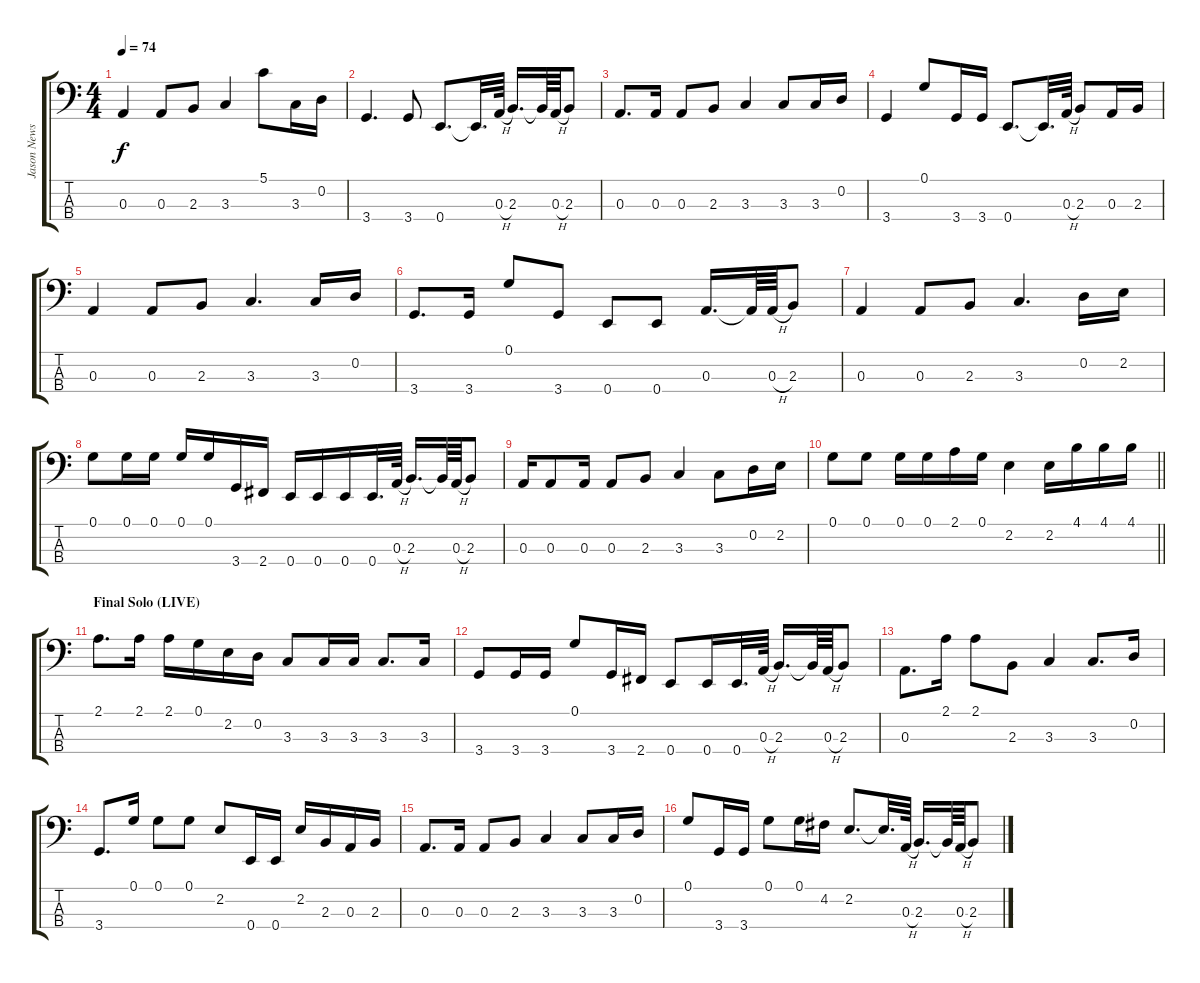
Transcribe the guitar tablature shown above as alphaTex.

\track ("Jason Newsted" "Jason News") {instrument electricbasspick}
\staff {score tabs}
\tuning (G2 D2 A1 E1) {hide}
\ts (4 4)
\tempo 74
\clef f4
\ks c
0.3.4{dy f} 0.3.8 2.3.8 3.3.4 5.1.8 3.3.16 0.2.16 |
3.4.4{d} 3.4.8 0.4.8{d} 0.4{t}.32{d} 0.3{h}.64 2.3.16{d} 2.3{t}.64 0.3{h}.64 2.3.8 |
0.3.8{d} 0.3.16 0.3.8 2.3.8 3.3.4 3.3.8 3.3.16 0.2.16 |
3.4.4 0.1.8 3.4.16 3.4.16 0.4.8{d} 0.4{t}.32{d} 0.3{h}.64 2.3.8 0.3.16 2.3.16 |
0.3.4 0.3.8 2.3.8 3.3.4{d} 3.3.16 0.2.16 |
3.4.8{d} 3.4.16 0.1.8 3.4.8 0.4.8 0.4.8 0.3.16{d} 0.3{t}.64 0.3{h}.64 2.3.8 |
0.3.4 0.3.8 2.3.8 3.3.4{d} 0.2.16 2.2.16 |
0.1.8 0.1.16 0.1.16 0.1.16 0.1.16 3.4.16 2.4.16 0.4.16 0.4.16 0.4.16 0.4.32{d} 0.3{h}.64 2.3.16{d} 2.3{t}.64 0.3{h}.64 2.3.8 |
0.3.16 0.3.8 0.3.16 0.3.8 2.3.8 3.3.4 3.3.8 0.2.16 2.2.16 |
\barLineRight lightlight
0.1.8 0.1.8 0.1.16 0.1.16 2.1.16 0.1.16 2.2.4 2.2.16 4.1.16 4.1.16 4.1.16 |
\section ("" "Final Solo (LIVE)")
2.1.8{d} 2.1.16 2.1.16 0.1.16 2.2.16 0.2.16 3.3.8 3.3.16 3.3.16 3.3.8{d} 3.3.16 |
3.4.8 3.4.16 3.4.16 0.1.8 3.4.16 2.4.16 0.4.8 0.4.16 0.4.32{d} 0.3{h}.64 2.3.16{d} 2.3{t}.64 0.3{h}.64 2.3.8 |
0.3.8{d} 2.1.16 2.1.8 2.3.8 3.3.4 3.3.8{d} 0.2.16 |
3.4.8{d} 0.1.16 0.1.8 0.1.8 2.2.8 0.4.16 0.4.16 2.2.16 2.3.16 0.3.16 2.3.16 |
0.3.8{d} 0.3.16 0.3.8 2.3.8 3.3.4 3.3.8 3.3.16 0.2.16 |
0.1.8 3.4.16 3.4.16 0.1.8 0.1.16 4.2.16 2.2.8{d} 2.2{t}.32{d} 0.3{h}.64 2.3.16{d} 2.3{t}.64 0.3{h}.64 2.3.8
